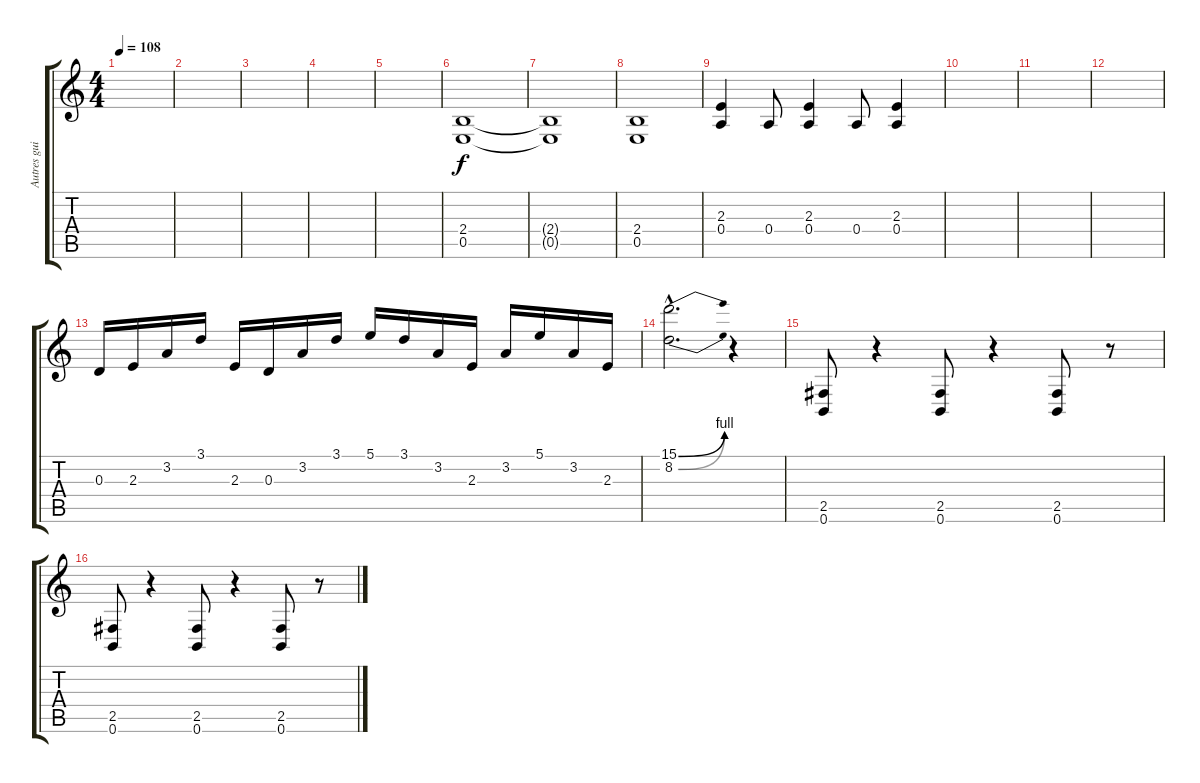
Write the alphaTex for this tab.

\track ("Autres guitare" "Autres gui") {instrument distortionguitar}
\staff {score tabs}
\tuning (B3 Gb3 D3 A2 E2 B1) {hide}
\ts (4 4)
\tempo 108
\clef g2
\ks c
|
|
|
|
|
(2.4 0.5).1{volume 16} |
(2.4{t} 0.5{t}).1 |
(2.4 0.5).1 |
(2.3 0.4).4 0.4.8 (2.3 0.4).4 0.4.8 (2.3 0.4).4 |
|
|
|
0.3.16 2.3.16 3.2.16 3.1.16 2.3.16 0.3.16 3.2.16 3.1.16 5.1.16 3.1.16 3.2.16 2.3.16 3.2.16 5.1.16 3.2.16 2.3.16 |
(15.1{be (bend 0 0 60 4) hac} 8.2{be (bend 0 0 60 4) hac}).2{d} r.4 |
(2.5 0.6).8 r.4 (2.5 0.6).8 r.4 (2.5 0.6).8 r.8 |
(2.5 0.6).8 r.4 (2.5 0.6).8 r.4 (2.5 0.6).8 r.8
